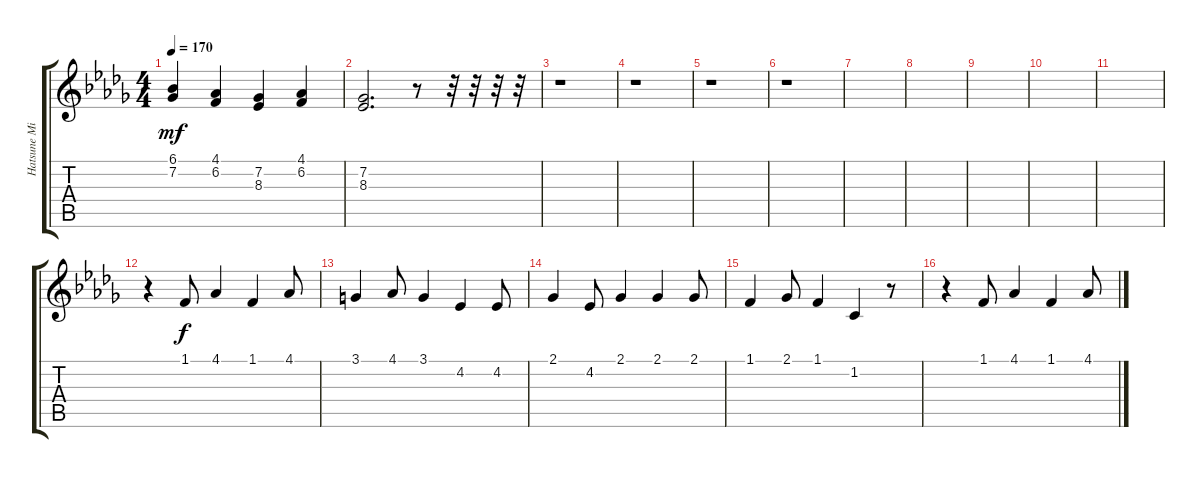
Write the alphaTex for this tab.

\track ("Hatsune Miku" "Hatsune Mi") {instrument lead1square}
\staff {score tabs}
\tuning (E4 B3 G3 D3 A2 E2) {hide}
\ts (4 4)
\tempo 170
\clef g2
\ks db
(6.1 7.2).4{dy mf} (4.1 6.2).4 (7.2 8.3).4 (4.1 6.2).4 |
(7.2 8.3).2{d} r.8 r.32 r.32 r.32 r.32 |
r.1 |
r.1 |
r.1 |
r.1 |
|
|
|
|
|
r.4 1.1.8{dy f} 4.1.4 1.1.4 4.1.8 |
3.1.4 4.1.8 3.1.4 4.2.4 4.2.8 |
2.1.4 4.2.8 2.1.4 2.1.4 2.1.8 |
1.1.4 2.1.8 1.1.4 1.2.4 r.8 |
r.4 1.1.8 4.1.4 1.1.4 4.1.8
